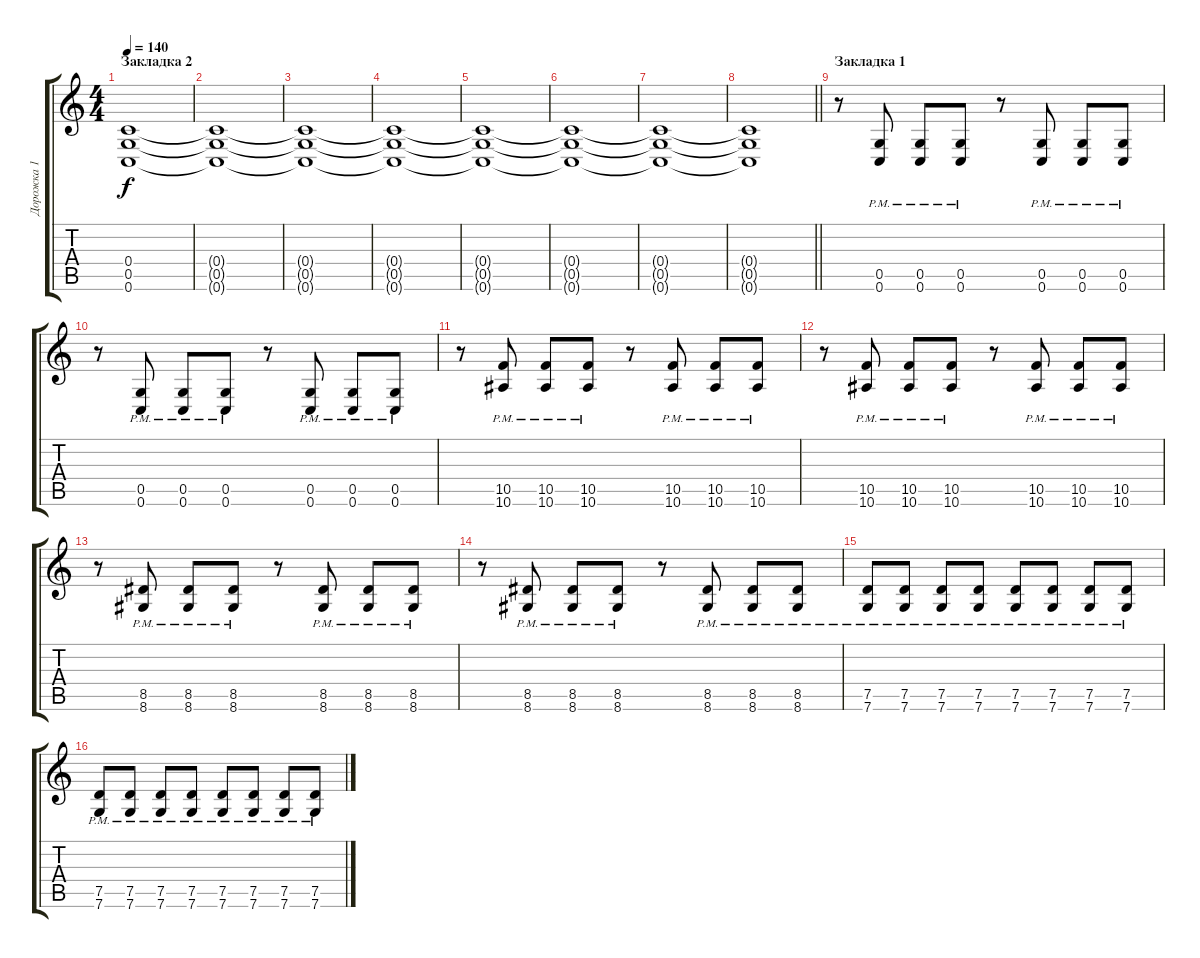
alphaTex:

\track ("Дорожка 1" "Дорожка 1") {instrument overdrivenguitar}
\staff {score tabs}
\tuning (D4 A3 F3 C3 G2 C2) {hide}
\ts (4 4)
\section ("" "Закладка 2")
\tempo 140
\clef g2
\ks c
(0.4 0.5 0.6).1{dy f} |
(0.4{t} 0.5{t} 0.6{t}).1 |
(0.4{t} 0.5{t} 0.6{t}).1 |
(0.4{t} 0.5{t} 0.6{t}).1 |
(0.4{t} 0.5{t} 0.6{t}).1 |
(0.4{t} 0.5{t} 0.6{t}).1 |
(0.4{t} 0.5{t} 0.6{t}).1 |
\barLineRight lightlight
(0.4{t} 0.5{t} 0.6{t}).1 |
\section ("" "Закладка 1")
r.8 (0.5{pm} 0.6{pm}).8 (0.5{pm} 0.6{pm}).8 (0.5{pm} 0.6{pm}).8 r.8 (0.5{pm} 0.6{pm}).8 (0.5{pm} 0.6{pm}).8 (0.5{pm} 0.6{pm}).8 |
r.8 (0.5{pm} 0.6{pm}).8 (0.5{pm} 0.6{pm}).8 (0.5{pm} 0.6{pm}).8 r.8 (0.5{pm} 0.6{pm}).8 (0.5{pm} 0.6{pm}).8 (0.5{pm} 0.6{pm}).8 |
r.8 (10.5{pm} 10.6{pm}).8 (10.5{pm} 10.6{pm}).8 (10.5{pm} 10.6{pm}).8 r.8 (10.5{pm} 10.6{pm}).8 (10.5{pm} 10.6{pm}).8 (10.5{pm} 10.6{pm}).8 |
r.8 (10.5{pm} 10.6{pm}).8 (10.5{pm} 10.6{pm}).8 (10.5{pm} 10.6{pm}).8 r.8 (10.5{pm} 10.6{pm}).8 (10.5{pm} 10.6{pm}).8 (10.5{pm} 10.6{pm}).8 |
r.8 (8.5{pm} 8.6{pm}).8 (8.5{pm} 8.6{pm}).8 (8.5{pm} 8.6{pm}).8 r.8 (8.5{pm} 8.6{pm}).8 (8.5{pm} 8.6{pm}).8 (8.5{pm} 8.6{pm}).8 |
r.8 (8.5{pm} 8.6{pm}).8 (8.5{pm} 8.6{pm}).8 (8.5{pm} 8.6{pm}).8 r.8 (8.5{pm} 8.6{pm}).8 (8.5{pm} 8.6{pm}).8 (8.5{pm} 8.6{pm}).8 |
(7.5{pm} 7.6{pm}).8 (7.5{pm} 7.6{pm}).8 (7.5{pm} 7.6{pm}).8 (7.5{pm} 7.6{pm}).8 (7.5{pm} 7.6{pm}).8 (7.5{pm} 7.6{pm}).8 (7.5{pm} 7.6{pm}).8 (7.5{pm} 7.6{pm}).8 |
(7.5{pm} 7.6{pm}).8 (7.5{pm} 7.6{pm}).8 (7.5{pm} 7.6{pm}).8 (7.5{pm} 7.6{pm}).8 (7.5{pm} 7.6{pm}).8 (7.5{pm} 7.6{pm}).8 (7.5{pm} 7.6{pm}).8 (7.5{pm} 7.6{pm}).8
